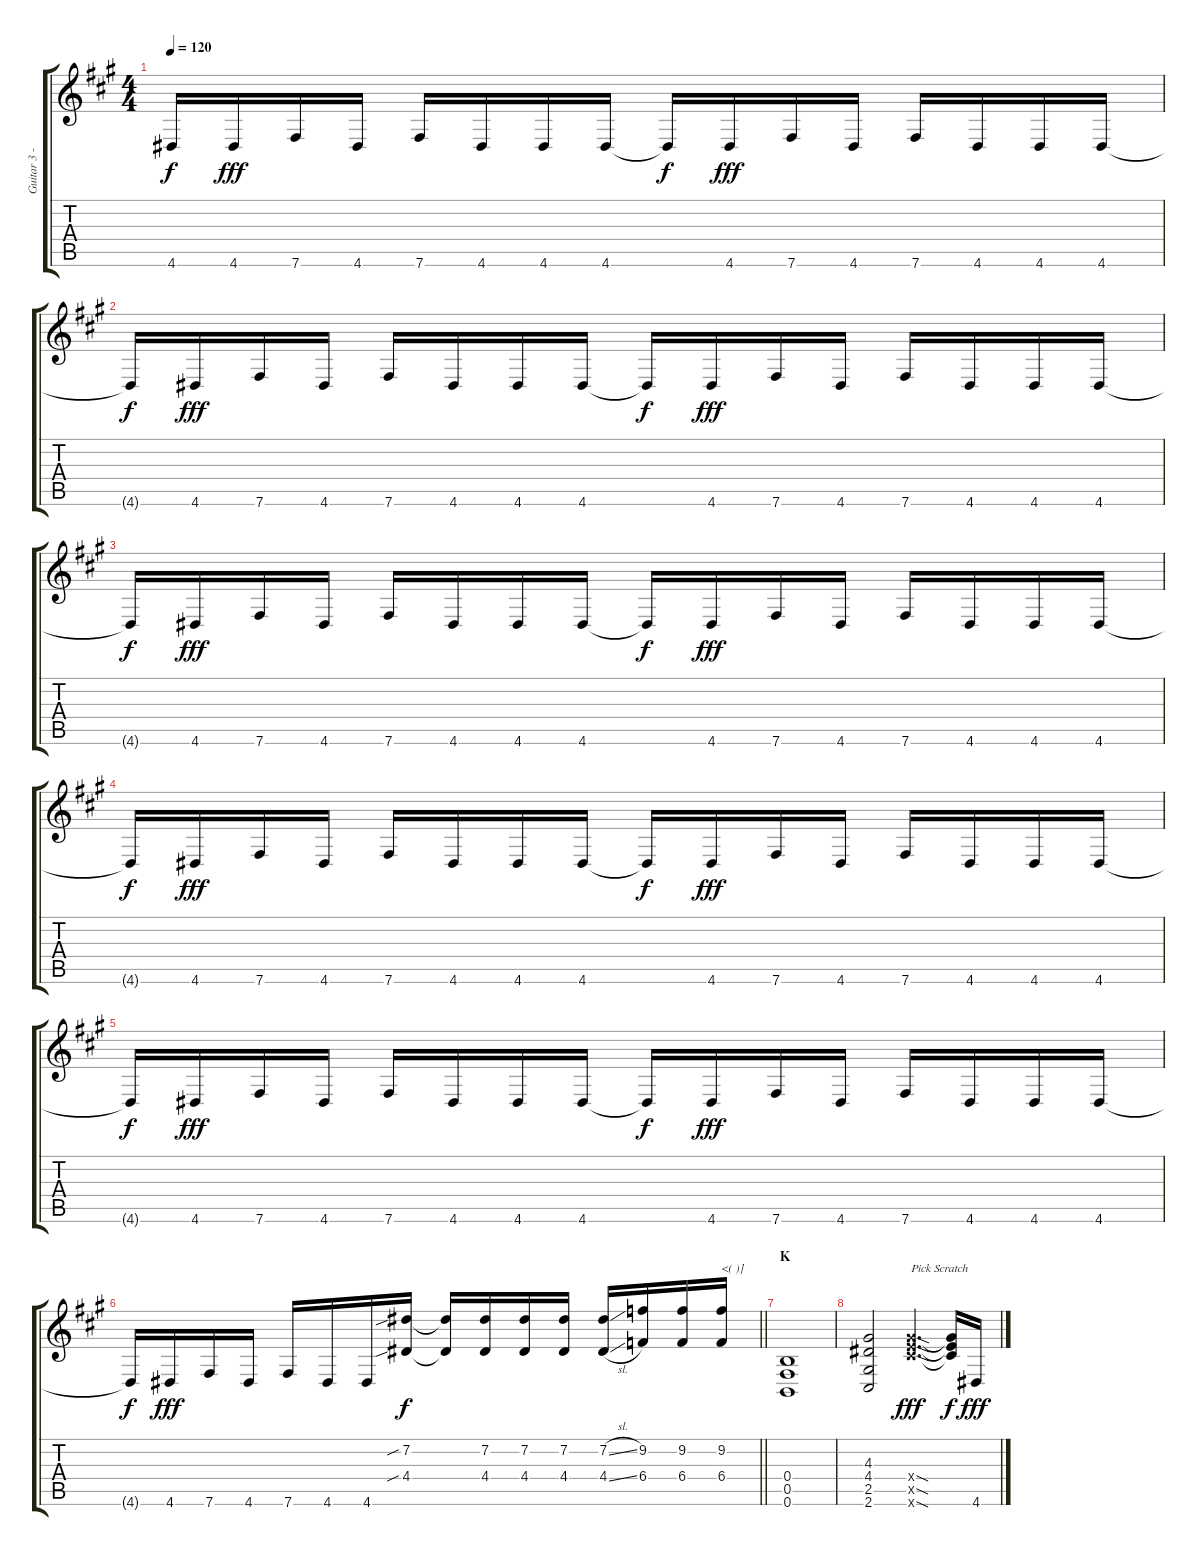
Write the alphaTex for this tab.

\track ("Guitar 3 - Aoi" "Guitar 3 -") {instrument distortionguitar}
\staff {score tabs}
\tuning (Db4 Ab3 E3 B2 Gb2 B1) {hide}
\ts (4 4)
\tempo 120
\clef g2
\ks a
4.6{t}.16{dy f} 4.6.16{dy fff} 7.6.16 4.6.16 7.6.16 4.6.16 4.6.16 4.6.16 4.6{t}.16{dy f} 4.6.16{dy fff} 7.6.16 4.6.16 7.6.16 4.6.16 4.6.16 4.6.16 |
4.6{t}.16{dy f} 4.6.16{dy fff} 7.6.16 4.6.16 7.6.16 4.6.16 4.6.16 4.6.16 4.6{t}.16{dy f} 4.6.16{dy fff} 7.6.16 4.6.16 7.6.16 4.6.16 4.6.16 4.6.16 |
4.6{t}.16{dy f} 4.6.16{dy fff} 7.6.16 4.6.16 7.6.16 4.6.16 4.6.16 4.6.16 4.6{t}.16{dy f} 4.6.16{dy fff} 7.6.16 4.6.16 7.6.16 4.6.16 4.6.16 4.6.16 |
4.6{t}.16{dy f} 4.6.16{dy fff} 7.6.16 4.6.16 7.6.16 4.6.16 4.6.16 4.6.16 4.6{t}.16{dy f} 4.6.16{dy fff} 7.6.16 4.6.16 7.6.16 4.6.16 4.6.16 4.6.16 |
4.6{t}.16{dy f} 4.6.16{dy fff} 7.6.16 4.6.16 7.6.16 4.6.16 4.6.16 4.6.16 4.6{t}.16{dy f} 4.6.16{dy fff} 7.6.16 4.6.16 7.6.16 4.6.16 4.6.16 4.6.16 |
\barLineRight lightlight
4.6{t}.16{dy f} 4.6.16{dy fff} 7.6.16 4.6.16 7.6.16 4.6.16 4.6.16 (7.2{sib} 4.4{sib}).16{dy f} (7.2{t} 4.4{t}).16 (7.2 4.4).16 (7.2 4.4).16 (7.2 4.4).16 (7.2{sl} 4.4{sl}).16 (9.2 6.4).16 (9.2 6.4).16 (9.2 6.4).16{txt "<( )]"} |
\section ("" "K")
(0.4 0.5 0.6).1 |
(4.3 4.4 2.5 2.6).2 (9.4{sod x} 10.5{sod x} 14.6{sod x}).4{d txt "Pick Scratch" dy fff} (9.4{t} 10.5{t} 14.6{t}).16{dy f} 4.6.16{dy fff}
